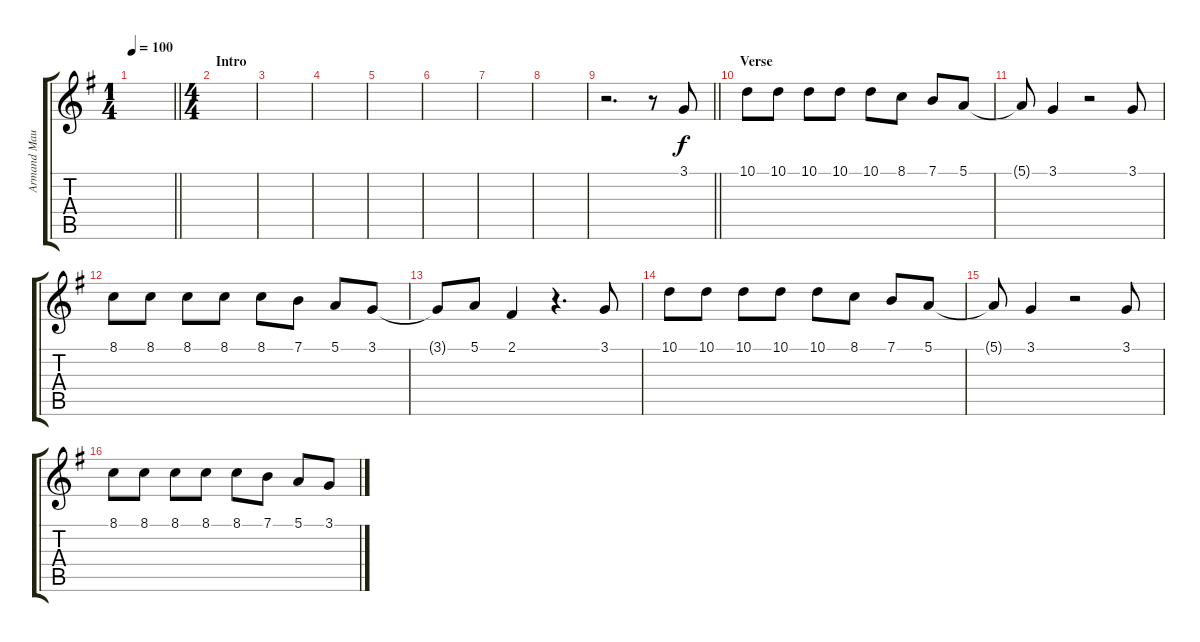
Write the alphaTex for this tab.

\track ("Armand Maulana" "Armand Mau") {instrument cello}
\staff {score tabs}
\tuning (E4 B3 G3 D3 A2 E2) {hide}
\ts (1 4)
\tempo 100
\clef g2
\barLineRight lightlight
\ks g
|
\ts (4 4)
\section ("" "Intro")
|
|
|
|
|
|
|
\barLineRight lightlight
r.2{d} r.8 3.1.8 |
\section ("" "Verse")
10.1.8 10.1.8 10.1.8 10.1.8 10.1.8 8.1.8 7.1.8 5.1.8 |
5.1{t}.8 3.1.4 r.2 3.1.8 |
8.1.8 8.1.8 8.1.8 8.1.8 8.1.8 7.1.8 5.1.8 3.1.8 |
3.1{t}.8 5.1.8 2.1.4 r.4{d} 3.1.8 |
10.1.8 10.1.8 10.1.8 10.1.8 10.1.8 8.1.8 7.1.8 5.1.8 |
5.1{t}.8 3.1.4 r.2 3.1.8 |
8.1.8 8.1.8 8.1.8 8.1.8 8.1.8 7.1.8 5.1.8 3.1.8
